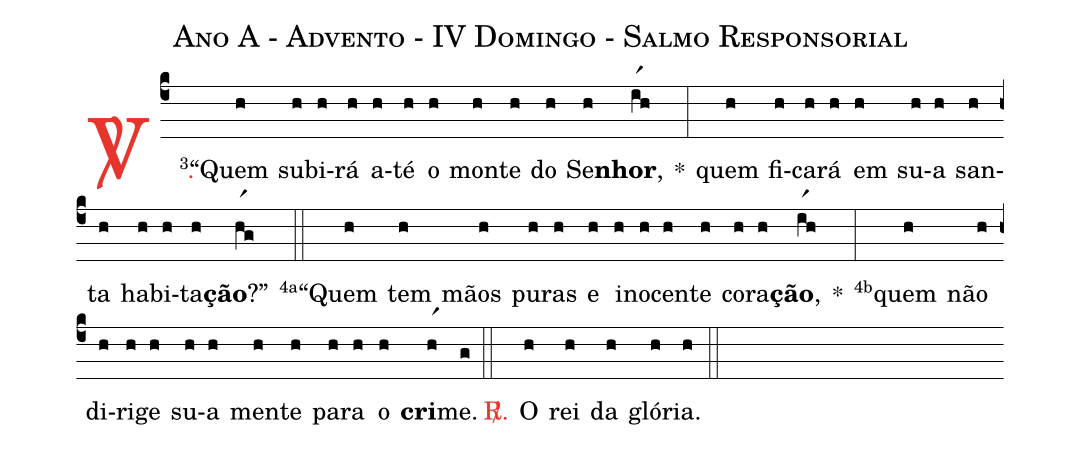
name: Ano A - Advento - IV Domingo - Salmo Responsorial;
%%
(c4)

<c><sp>V/</sp>.</c>() <v>\VSup{3}</v>``Quem(h) su(h)bi(h)rá(h) a(h)té(h) o(h) mon(h)te(h) do(h) Se(h)<b>nhor</b>,(ir1h) *(:)
quem(h) fi(h)ca(h)rá(h) em(h) su(h)a(h) san(h)ta(h) ha(h)bi(h)ta(h)<b>ção</b>?''(hr1g)

(::)

<v>\VSup{4a}</v>``Quem(h) tem(h) mãos(h) pu(h)ras(h) e(h) i(h)no(h)cen(h)te(h) co(h)ra(h)<b>ção</b>,(ir1h) *(:)
<v>\VSup{4b}</v>quem(h) não(h) di(h)ri(h)ge(h) su(h)a(h) men(h)te(h) pa(h)ra(h) o(h) <b>cri</b>(hr1)me.(g)

(::)

<c><sp>R/</sp>.</c>() O(h) rei(h) da(h) gló(h)ria.(h)

(::)
